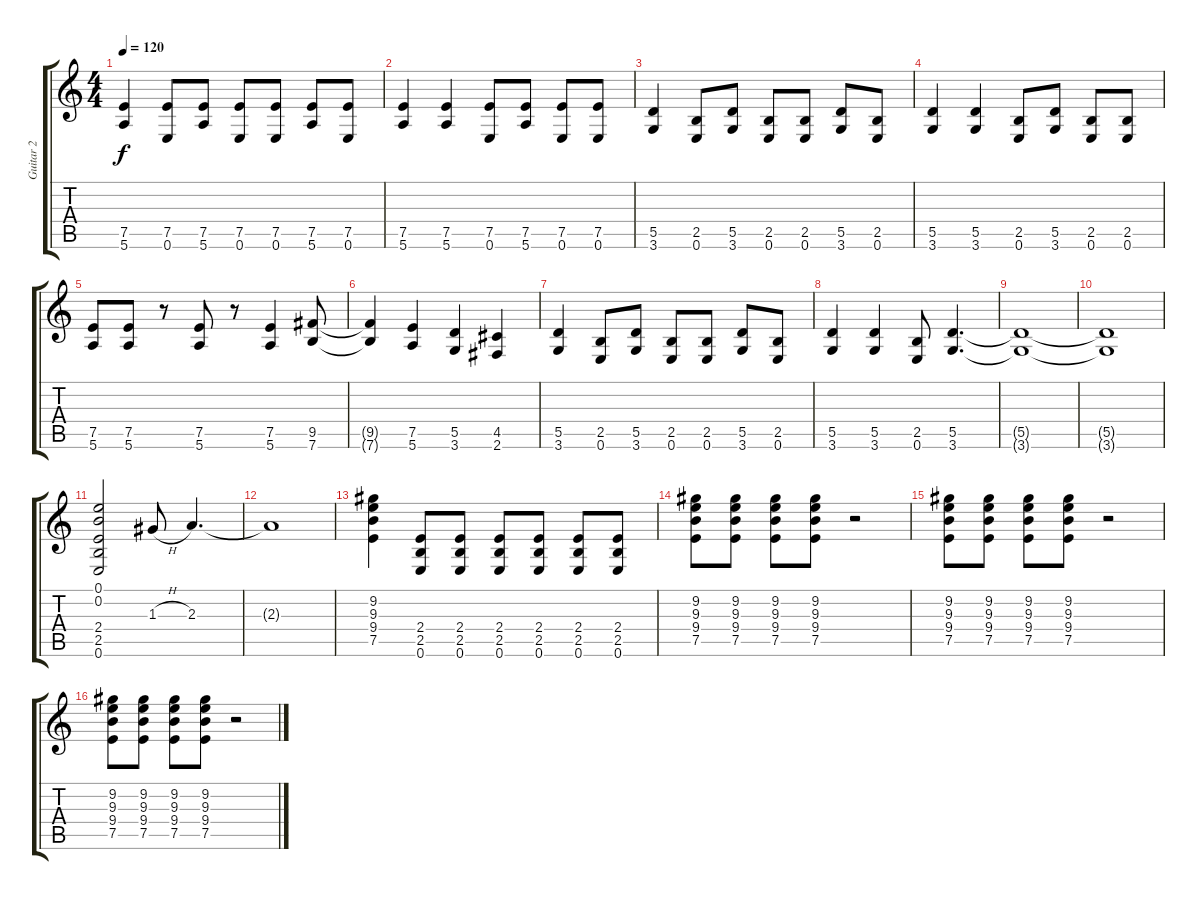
\track ("Guitar 2" "Guitar 2") {instrument overdrivenguitar}
\staff {score tabs}
\tuning (E4 B3 G3 D3 A2 E2) {hide}
\ts (4 4)
\tempo 120
\clef g2
\ks c
(7.5 5.6).4{dy f} (7.5 0.6).8 (7.5 5.6).8 (7.5 0.6).8 (7.5 0.6).8 (7.5 5.6).8 (7.5 0.6).8 |
(7.5 5.6).4 (7.5 5.6).4 (7.5 0.6).8 (7.5 5.6).8 (7.5 0.6).8 (7.5 0.6).8 |
(5.5 3.6).4 (2.5 0.6).8 (5.5 3.6).8 (2.5 0.6).8 (2.5 0.6).8 (5.5 3.6).8 (2.5 0.6).8 |
(5.5 3.6).4 (5.5 3.6).4 (2.5 0.6).8 (5.5 3.6).8 (2.5 0.6).8 (2.5 0.6).8 |
(7.5 5.6).8 (7.5 5.6).8 r.8 (7.5 5.6).8 r.8 (7.5 5.6).4 (9.5 7.6).8 |
(9.5{t} 7.6{t}).4 (7.5 5.6).4 (5.5 3.6).4 (4.5 2.6).4 |
(5.5 3.6).4 (2.5 0.6).8 (5.5 3.6).8 (2.5 0.6).8 (2.5 0.6).8 (5.5 3.6).8 (2.5 0.6).8 |
(5.5 3.6).4 (5.5 3.6).4 (2.5 0.6).8 (5.5 3.6).4{d} |
(5.5{t} 3.6{t}).1 |
(5.5{t} 3.6{t}).1 |
(0.1 0.2 2.4 2.5 0.6).2 1.3{h}.8 2.3.4{d} |
2.3{t}.1 |
(9.2 9.3 9.4 7.5).4 (2.4 2.5 0.6).8 (2.4 2.5 0.6).8 (2.4 2.5 0.6).8 (2.4 2.5 0.6).8 (2.4 2.5 0.6).8 (2.4 2.5 0.6).8 |
(9.2 9.3 9.4 7.5).8 (9.2 9.3 9.4 7.5).8 (9.2 9.3 9.4 7.5).8 (9.2 9.3 9.4 7.5).8 r.2 |
(9.2 9.3 9.4 7.5).8 (9.2 9.3 9.4 7.5).8 (9.2 9.3 9.4 7.5).8 (9.2 9.3 9.4 7.5).8 r.2 |
(9.2 9.3 9.4 7.5).8 (9.2 9.3 9.4 7.5).8 (9.2 9.3 9.4 7.5).8 (9.2 9.3 9.4 7.5).8 r.2
